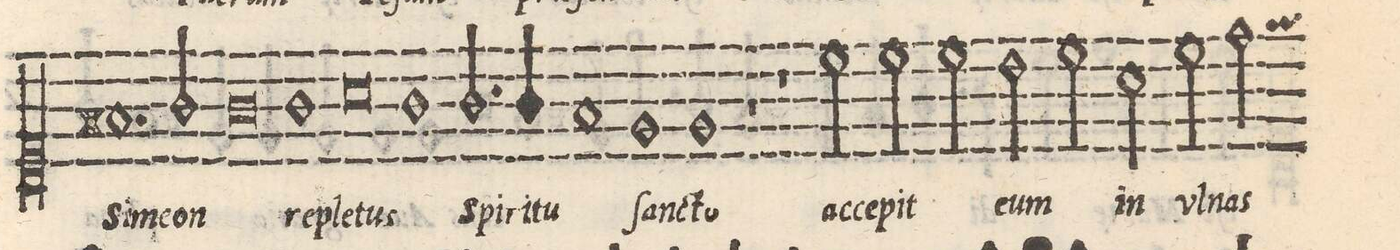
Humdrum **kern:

**kern	**text
*I"CANTVS	*
*clefC1	*
*k[]	*
*met(C|)	*
*M2/1	*
1.f#X	Si-
=23-	=23-
2gny/	-me-
0g	-on
=24-	=24-
1g	re-
=25-	=25-
0a	-ple-
=26-	=26-
1g	-tus
2.g/	Spi-
4g/	-ri-
=27-	=27-
1fny	-tu
1e	ſan-
=28-	=28-
1e	-cto
1r	.
=29-	=29-
1r	.
2ccny\	ac-
2cc\	-ce-
=30-	=30-
2cc\	-pit
2b\	e-
2cc\	-um
2a\	in
=31-	=31-
2cc\	vl-
2dd\	-nas
*custos:ee	*
*-	*-
